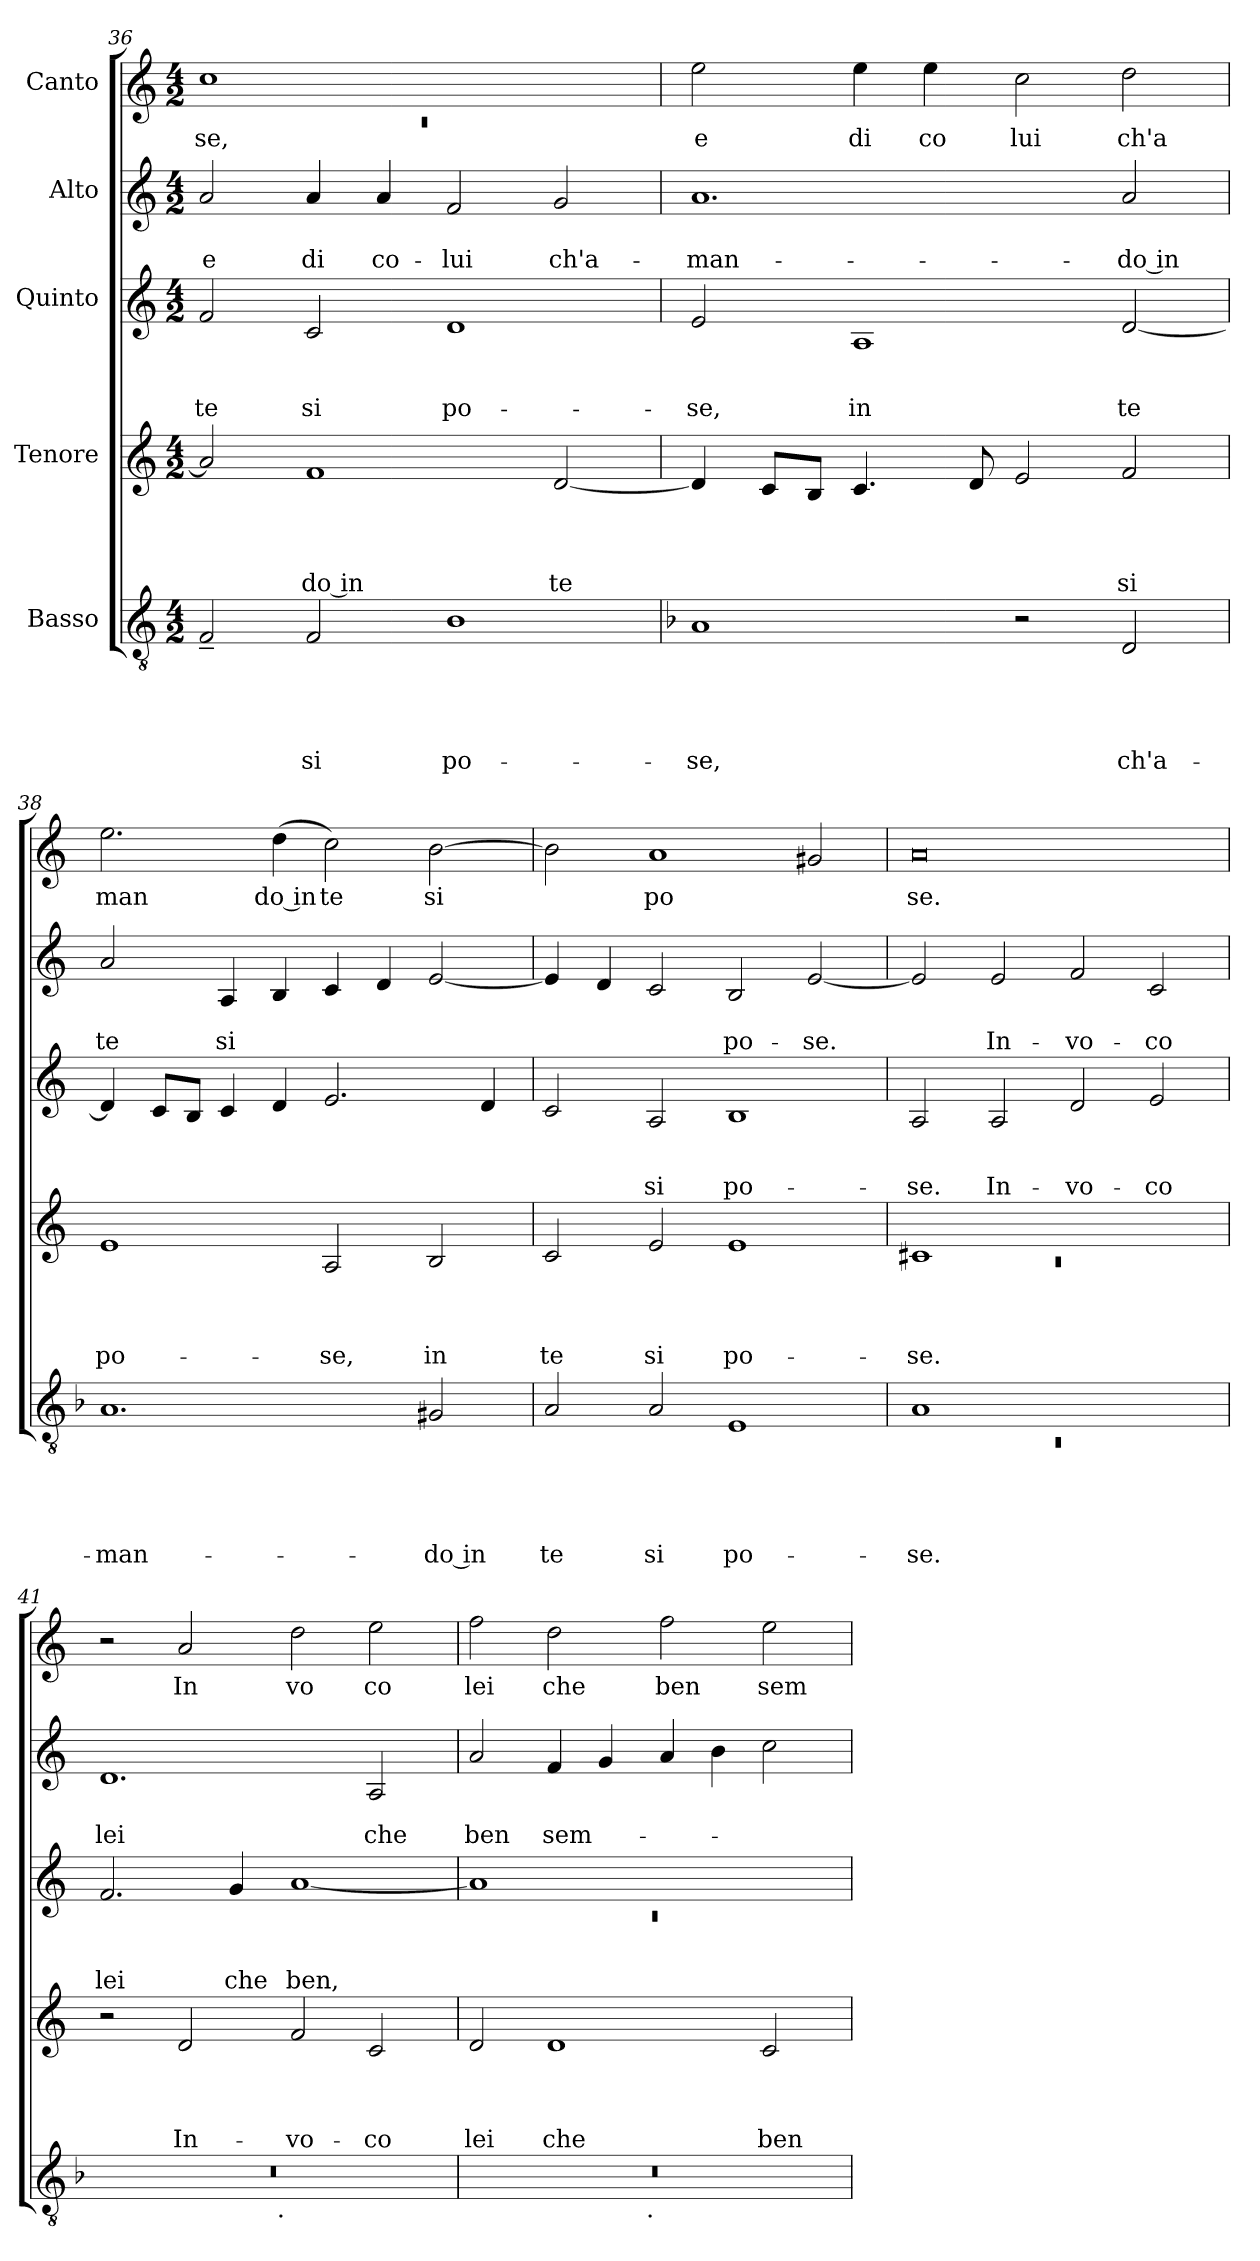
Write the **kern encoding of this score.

**kern	**text	**text	**text	**text	**text	**kern	**text	**text	**text	**text	**kern	**text	**text	**text	**kern	**text	**text	**kern	**text
*part5	*part5	*part5	*part5	*part5	*part5	*part4	*part4	*part4	*part4	*part4	*part3	*part3	*part3	*part3	*part2	*part2	*part2	*part1	*part1
*staff5	*staff5	*staff5	*staff5	*staff5	*staff5	*staff4	*staff4	*staff4	*staff4	*staff4	*staff3	*staff3	*staff3	*staff3	*staff2	*staff2	*staff2	*staff1	*staff1
*I"Basso	*	*	*	*	*	*I"Tenore	*	*	*	*	*I"Quinto	*	*	*	*I"Alto	*	*	*I"Canto	*
!!LO:LB:g=z
*clefGv2	*	*	*	*	*	*clefG2	*	*	*	*	*clefG2	*	*	*	*clefG2	*	*	*clefG2	*
*k[]	*	*	*	*	*	*k[]	*	*	*	*	*k[]	*	*	*	*k[]	*	*	*k[]	*
*C:	*	*	*	*	*	*C:	*	*	*	*	*C:	*	*	*	*C:	*	*	*C:	*
*M4/2	*	*	*	*	*	*M4/2	*	*	*	*	*M4/2	*	*	*	*M4/2	*	*	*M4/2	*
=36	=36	=36	=36	=36	=36	=36	=36	=36	=36	=36	=36	=36	=36	=36	=36	=36	=36	=36	=36
*	*	*	*	*	*	*	*	*	*	*	*	*	*	*	*	*	*	*^	*
!	!	!	!	!	!	!	!	!	!	!	!	!	!	!LO:LY:b	!	!	!LO:LY:b	!	!LO:N:vis=1	!LO:LY:b
2F~</	.	.	.	.	.	2a/]	.	.	.	.	2f/	.	.	te	2a/	.	e	1cc	0rc	se,
!	!	!	!	!	!LO:LY:b	!	!	!	!	!LO:LY:b:rj	!	!	!	!LO:LY:b	!	!	!LO:LY:b	!	!	!
2F/	.	.	.	.	si	1f	.	.	.	-do in	2c/	.	.	si	4a/	.	di	.	.	.
!	!	!	!	!	!	!	!	!	!	!	!	!	!	!	!	!	!LO:LY:b	!	!	!
.	.	.	.	.	.	.	.	.	.	.	.	.	.	.	4a/	.	co-	.	.	.
!	!	!	!	!	!LO:LY:b	!	!	!	!	!	!	!	!	!LO:LY:b	!	!	!LO:LY:b	!	!	!
1B	.	.	.	.	po-	.	.	.	.	.	1d	.	.	po-	2f/	.	-lui	1ryy	.	.
!	!	!	!	!	!	!	!	!	!	!LO:LY:b	!	!	!	!	!	!	!LO:LY:b	!	!	!
.	.	.	.	.	.	[<2d/	.	.	.	te	.	.	.	.	2g/	.	ch'a-	.	.	.
*	*	*	*	*	*	*	*	*	*	*	*	*	*	*	*	*	*	*v	*v	*
=37	=37	=37	=37	=37	=37	=37	=37	=37	=37	=37	=37	=37	=37	=37	=37	=37	=37	=37	=37
*k[b-]	*	*	*	*	*	*	*	*	*	*	*	*	*	*	*	*	*	*	*
*F:	*	*	*	*	*	*	*	*	*	*	*	*	*	*	*	*	*	*	*
!	!	!	!	!	!LO:LY:b	!	!	!	!	!	!	!	!	!LO:LY:b	!	!	!LO:LY:b	!	!LO:LY:b
1A	.	.	.	.	-se,	4d/]	.	.	.	.	2e/	.	.	-se,	1.a	.	-man-	2ee\	e
.	.	.	.	.	.	8c/L	.	.	.	.	.	.	.	.	.	.	.	.	.
.	.	.	.	.	.	8B/J	.	.	.	.	.	.	.	.	.	.	.	.	.
!	!	!	!	!	!	!	!	!	!	!	!	!	!	!LO:LY:b	!	!	!	!	!LO:LY:b
.	.	.	.	.	.	4.c/	.	.	.	.	1A	.	.	in	.	.	.	4ee\	di
!	!	!	!	!	!	!	!	!	!	!	!	!	!	!	!	!	!	!	!LO:LY:b
.	.	.	.	.	.	.	.	.	.	.	.	.	.	.	.	.	.	4ee\	co
.	.	.	.	.	.	8d/	.	.	.	.	.	.	.	.	.	.	.	.	.
!	!	!	!	!	!	!	!	!	!	!	!	!	!	!	!	!	!	!	!LO:LY:b
2r	.	.	.	.	.	2e/	.	.	.	.	.	.	.	.	.	.	.	2cc\	lui
!	!	!	!	!	!LO:LY:b	!	!	!	!	!LO:LY:b	!	!	!	!LO:LY:b	!	!	!LO:LY:b:rj	!	!LO:LY:b
2D/	.	.	.	.	ch'a-	2f/	.	.	.	si	[<2d/	.	.	te	2a/	.	-do in	2dd\	ch'a
=38	=38	=38	=38	=38	=38	=38	=38	=38	=38	=38	=38	=38	=38	=38	=38	=38	=38	=38	=38
!	!	!	!	!	!LO:LY:b	!	!	!	!	!LO:LY:b	!	!	!	!	!	!	!LO:LY:b	!	!LO:LY:b
1.A	.	.	.	.	-man-	1e	.	.	.	po-	4d/]	.	.	.	2a/	.	te	2.ee\	man
.	.	.	.	.	.	.	.	.	.	.	8c/L	.	.	.	.	.	.	.	.
.	.	.	.	.	.	.	.	.	.	.	8B/J	.	.	.	.	.	.	.	.
!	!	!	!	!	!	!	!	!	!	!	!	!	!	!	!	!	!LO:LY:b	!	!
.	.	.	.	.	.	.	.	.	.	.	4c/	.	.	.	4A/	.	si	.	.
!	!	!	!	!	!	!	!	!	!	!	!	!	!	!	!	!	!	!	!LO:LY:b:rj
.	.	.	.	.	.	.	.	.	.	.	4d/	.	.	.	4B/	.	.	(<4dd\	do in
!	!	!	!	!	!	!	!	!	!	!LO:LY:b	!	!	!	!	!	!	!	!	!LO:LY:b
.	.	.	.	.	.	2A/	.	.	.	-se,	2.e/	.	.	.	4c/	.	.	2cc\)	te
.	.	.	.	.	.	.	.	.	.	.	.	.	.	.	4d/	.	.	.	.
!	!	!	!	!	!LO:LY:b:rj	!	!	!	!	!LO:LY:b	!	!	!	!	!	!	!	!	!LO:LY:b
2G#X/	.	.	.	.	-do in	2B/	.	.	.	in	.	.	.	.	[<2e/	.	.	[>2b\	si
.	.	.	.	.	.	.	.	.	.	.	4d/	.	.	.	.	.	.	.	.
=39	=39	=39	=39	=39	=39	=39	=39	=39	=39	=39	=39	=39	=39	=39	=39	=39	=39	=39	=39
!	!	!	!	!	!LO:LY:b	!	!	!	!	!LO:LY:b	!	!	!	!	!	!	!	!	!
2A/	.	.	.	.	te	2c/	.	.	.	te	2c/	.	.	.	4e/]	.	.	2b\]	.
.	.	.	.	.	.	.	.	.	.	.	.	.	.	.	4d/	.	.	.	.
!	!	!	!	!	!LO:LY:b	!	!	!	!	!LO:LY:b	!	!	!	!LO:LY:b	!	!	!	!	!LO:LY:b
2A/	.	.	.	.	si	2e/	.	.	.	si	2A/	.	.	si	2c/	.	.	1a	po
!	!	!	!	!	!LO:LY:b	!	!	!	!	!LO:LY:b	!	!	!	!LO:LY:b	!	!	!LO:LY:b	!	!
1E	.	.	.	.	po-	1e	.	.	.	po-	1B	.	.	po-	2B/	.	po-	.	.
!	!	!	!	!	!	!	!	!	!	!	!	!	!	!	!	!	!LO:LY:b	!	!
.	.	.	.	.	.	.	.	.	.	.	.	.	.	.	[<2e/	.	-se.	2g#/	.
=40	=40	=40	=40	=40	=40	=40	=40	=40	=40	=40	=40	=40	=40	=40	=40	=40	=40	=40	=40
*^	*	*	*	*	*	*^	*	*	*	*	*	*	*	*	*	*	*	*	*
!	!LO:N:vis=1	!	!	!	!	!LO:LY:b	!	!LO:N:vis=1	!	!	!	!LO:LY:b	!	!	!	!LO:LY:b	!	!	!	!	!LO:LY:b
1A	0rC	.	.	.	.	-se.	1c#X	0rc	.	.	.	-se.	2A/	.	.	-se.	2e/]	.	.	0a	se.
!	!	!	!	!	!	!	!	!	!	!	!	!	!	!	!	!LO:LY:b	!	!	!LO:LY:b	!	!
.	.	.	.	.	.	.	.	.	.	.	.	.	2A/	.	.	In-	2e/	.	In-	.	.
!	!	!	!	!	!	!	!	!	!	!	!	!	!	!	!	!LO:LY:b	!	!	!LO:LY:b	!	!
1ryy	.	.	.	.	.	.	1ryy	.	.	.	.	.	2d/	.	.	-vo-	2f/	.	-vo-	.	.
!	!	!	!	!	!	!	!	!	!	!	!	!	!	!	!	!LO:LY:b	!	!	!LO:LY:b	!	!
.	.	.	.	.	.	.	.	.	.	.	.	.	2e/	.	.	-co	2c/	.	-co	.	.
*	*	*	*	*	*	*	*v	*v	*	*	*	*	*	*	*	*	*	*	*	*	*
=41	=41	=41	=41	=41	=41	=41	=41	=41	=41	=41	=41	=41	=41	=41	=41	=41	=41	=41	=41	=41
!	!	!	!	!	!	!	!	!	!	!	!	!	!	!	!LO:LY:b	!	!	!LO:LY:b	!	!
0r	2ryy	.	.	.	.	.	2r	.	.	.	.	2.f/	.	.	lei	1.d	.	lei	2r	.
!	!	!	!	!	!	!	!	!	!	!	!LO:LY:b	!	!	!	!	!	!	!	!	!LO:LY:b
.	4...ryy	.	.	.	.	.	2d/	.	.	.	In-	.	.	.	.	.	.	.	2a/	In
!	!	!	!	!	!	!	!	!	!	!	!	!	!	!	!LO:LY:b	!	!	!	!	!
.	.	.	.	.	.	.	.	.	.	.	.	4g/	.	.	che	.	.	.	.	.
!	!LO:TX:b:t=.	!	!	!	!	!	!	!	!	!	!	!	!	!	!	!	!	!	!	!
.	1ryy	.	.	.	.	.	.	.	.	.	.	.	.	.	.	.	.	.	.	.
!	!	!	!	!	!	!	!	!	!	!	!LO:LY:b	!	!	!	!LO:LY:b	!	!	!	!	!LO:LY:b
.	.	.	.	.	.	.	2f/	.	.	.	-vo-	[<1a	.	.	ben,	.	.	.	2dd\	vo
!	!	!	!	!	!	!	!	!	!	!	!LO:LY:b	!	!	!	!	!	!	!LO:LY:b	!	!LO:LY:b
.	.	.	.	.	.	.	2c/	.	.	.	-co	.	.	.	.	2A/	.	che	2ee\	co
.	32ryy	.	.	.	.	.	.	.	.	.	.	.	.	.	.	.	.	.	.	.
=42	=42	=42	=42	=42	=42	=42	=42	=42	=42	=42	=42	=42	=42	=42	=42	=42	=42	=42	=42	=42
*	*	*	*	*	*	*	*	*	*	*	*	*^	*	*	*	*	*	*	*	*
!	!	!	!	!	!	!	!	!	!	!	!LO:LY:b	!	!LO:N:vis=1	!	!	!	!	!	!LO:LY:b	!	!LO:LY:b
0r	2ryy	.	.	.	.	.	2d/	.	.	.	lei	1a]	0rc	.	.	.	2a/	.	ben	2ff\	lei
!	!	!	!	!	!	!	!	!	!	!	!LO:LY:b	!	!	!	!	!	!	!	!LO:LY:b	!	!LO:LY:b
.	4...ryy	.	.	.	.	.	1d	.	.	.	che	.	.	.	.	.	4f/	.	sem-	2dd\	che
.	.	.	.	.	.	.	.	.	.	.	.	.	.	.	.	.	4g/	.	.	.	.
!	!LO:TX:b:t=.	!	!	!	!	!	!	!	!	!	!	!	!	!	!	!	!	!	!	!	!
.	1ryy	.	.	.	.	.	.	.	.	.	.	.	.	.	.	.	.	.	.	.	.
!	!	!	!	!	!	!	!	!	!	!	!	!	!	!	!	!	!	!	!	!	!LO:LY:b
.	.	.	.	.	.	.	.	.	.	.	.	1ryy	.	.	.	.	4a/	.	.	2ff\	ben
.	.	.	.	.	.	.	.	.	.	.	.	.	.	.	.	.	4b\	.	.	.	.
!	!	!	!	!	!	!	!	!	!	!	!LO:LY:b	!	!	!	!	!	!	!	!	!	!LO:LY:b
.	.	.	.	.	.	.	2c/	.	.	.	ben	.	.	.	.	.	2cc\	.	.	2ee\	sem
.	32ryy	.	.	.	.	.	.	.	.	.	.	.	.	.	.	.	.	.	.	.	.
*v	*v	*	*	*	*	*	*	*	*	*	*	*v	*v	*	*	*	*	*	*	*	*
=	=	=	=	=	=	=	=	=	=	=	=	=	=	=	=	=	=	=	=
*-	*-	*-	*-	*-	*-	*-	*-	*-	*-	*-	*-	*-	*-	*-	*-	*-	*-	*-	*-
